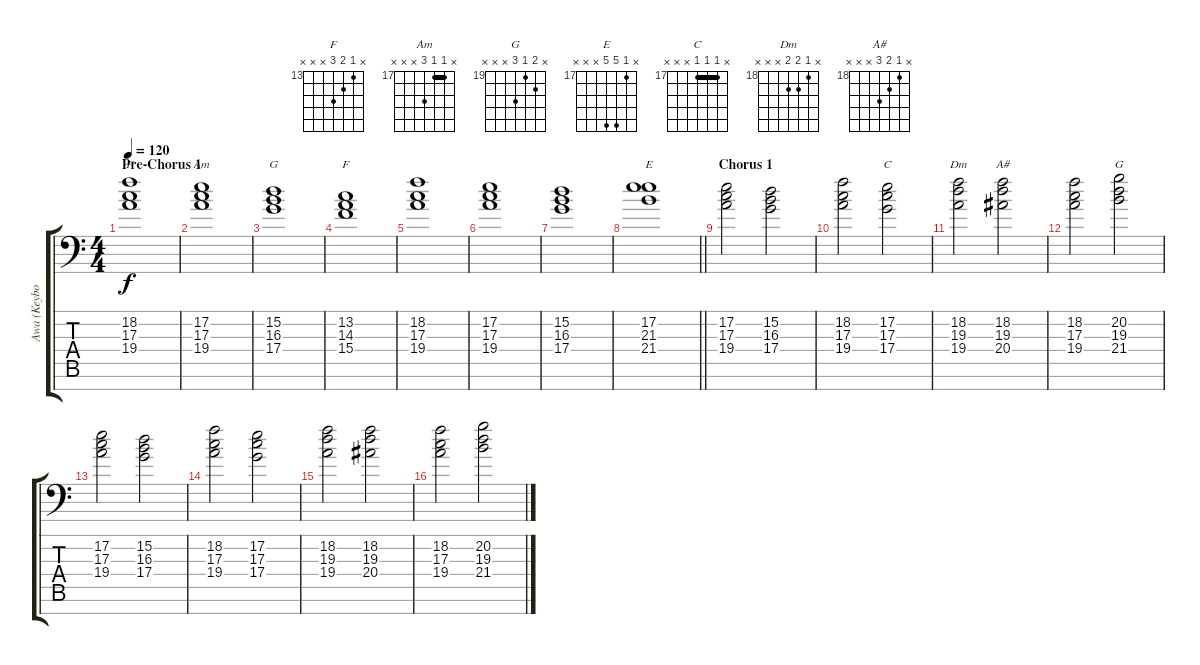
\track ("Awa (Keyboard Strings)" "Awa (Keybo") {instrument stringensemble1}
\staff {score tabs}
\tuning (E4 B3 G3 D3 A2 E2 A0) {hide}
\chord ("F" x 18 17 19 x x x) {firstfret 17}
\chord ("Am" x 17 17 19 x x x) {firstfret 17 barre 17}
\chord ("G" x 15 16 17 x x x) {firstfret 15}
\chord ("F" x 13 14 15 x x x) {firstfret 13}
\chord ("E" x 17 21 21 x x x) {firstfret 17}
\chord ("C" x 17 17 17 x x x) {firstfret 17 barre 17}
\chord ("Dm" x 18 19 19 x x x) {firstfret 18}
\chord ("A#" x 18 19 20 x x x) {firstfret 18}
\chord ("G" x 20 19 21 x x x) {firstfret 19}
\ts (4 4)
\section ("" "Pre-Chorus 1")
\tempo 120
\clef f4
\ks c
(18.2 17.3 19.4).1{ch "F" dy f} |
(17.2 17.3 19.4).1{ch "Am"} |
(15.2 16.3 17.4).1{ch "G"} |
(13.2 14.3 15.4).1{ch "F"} |
(18.2 17.3 19.4).1 |
(17.2 17.3 19.4).1 |
(15.2 16.3 17.4).1 |
\barLineRight lightlight
(17.2 21.3 21.4).1{ch "E"} |
\section ("" "Chorus 1")
(17.2 17.3 19.4).2 (15.2 16.3 17.4).2 |
(18.2 17.3 19.4).2 (17.2 17.3 17.4).2{ch "C"} |
(18.2 19.3 19.4).2{ch "Dm"} (18.2 19.3 20.4).2{ch "A#"} |
(18.2 17.3 19.4).2 (20.2 19.3 21.4).2{ch "G"} |
(17.2 17.3 19.4).2 (15.2 16.3 17.4).2 |
(18.2 17.3 19.4).2 (17.2 17.3 17.4).2 |
(18.2 19.3 19.4).2 (18.2 19.3 20.4).2 |
(18.2 17.3 19.4).2 (20.2 19.3 21.4).2
